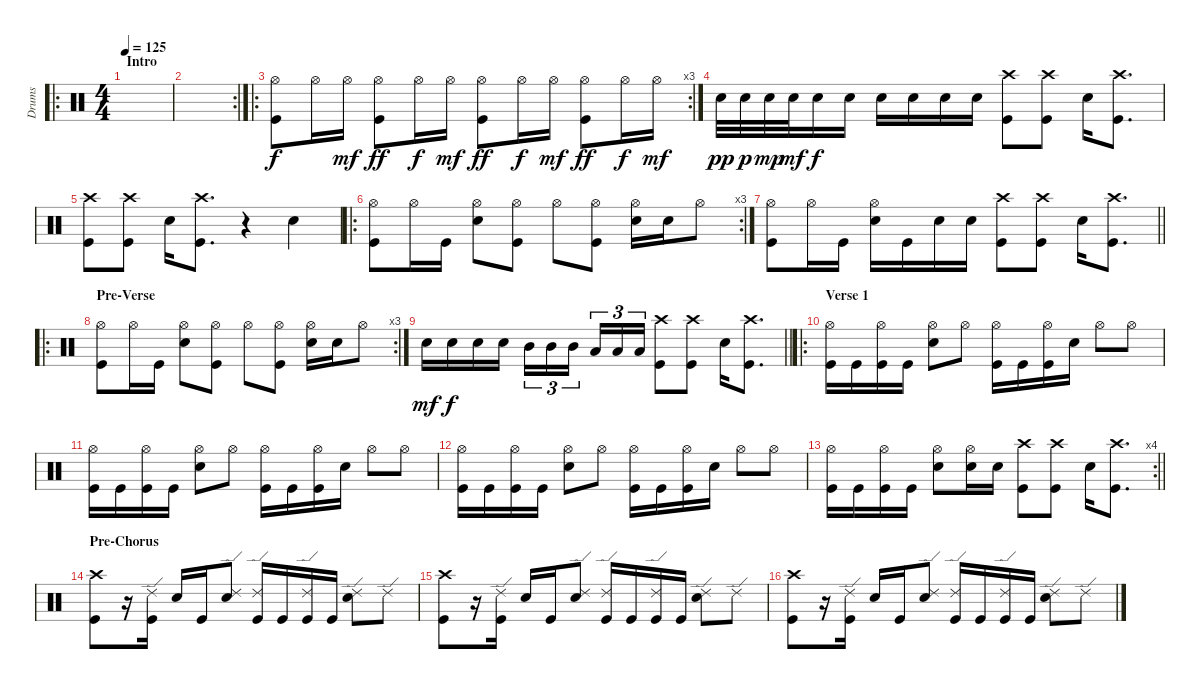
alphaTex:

\track ("Drums" "Drums") {instrument percussion}
\staff {score}
\articulation defaults
\ro
\ts (4 4)
\section ("" "Intro")
\tempo 125
\clef neutral
\ks c
|
\rc 2
|
\ro
\rc 3
("Hi-Hat (open)" "Kick (hit)").8 "Hi-Hat (open)".16{dy f} "Hi-Hat (open)".16{dy mf} ("Hi-Hat (open)" "Kick (hit)").8{dy ff} "Hi-Hat (open)".16{dy f} "Hi-Hat (open)".16{dy mf} ("Hi-Hat (open)" "Kick (hit)").8{dy ff} "Hi-Hat (open)".16{dy f} "Hi-Hat (open)".16{dy mf} ("Hi-Hat (open)" "Kick (hit)").8{dy ff} "Hi-Hat (open)".16{dy f} "Hi-Hat (open)".16{dy mf} |
"Snare (hit) 2".32{dy pp} "Snare (hit) 2".32{dy p} "Snare (hit) 2".32{dy mp} "Snare (hit) 2".32{dy mf} "Snare (hit) 2".16{dy f} "Snare (hit) 2".16 "Snare (hit) 2".16 "Snare (hit) 2".16 "Snare (hit) 2".16 "Snare (hit) 2".16 ("Crash high (hit)" "Kick (hit)").8 ("Crash high (hit)" "Kick (hit)").8 "Snare (hit) 2".16 ("Crash high (hit)" "Kick (hit)").8{d} |
("Crash high (hit)" "Kick (hit)").8 ("Crash high (hit)" "Kick (hit)").8 "Snare (hit) 2".16 ("Crash high (hit)" "Kick (hit)").8{d} r.4 "Snare (hit) 2".4 |
\ro
\rc 3
("Hi-Hat (open)" "Kick (hit)").8 "Hi-Hat (open)".16 "Kick (hit)".16 ("Hi-Hat (open)" "Snare (hit) 2").8 ("Hi-Hat (open)" "Kick (hit)").8 "Hi-Hat (open)".8 ("Hi-Hat (open)" "Kick (hit)").8 ("Hi-Hat (open)" "Snare (hit) 2").16 "Snare (hit) 2".16 "Hi-Hat (open)".8 |
\barLineRight lightlight
("Hi-Hat (open)" "Kick (hit)").8 "Hi-Hat (open)".16 "Kick (hit)".16 ("Hi-Hat (open)" "Snare (hit) 2").16 "Kick (hit)".16 "Snare (hit) 2".16 "Snare (hit) 2".16 ("Crash high (hit)" "Kick (hit)").8 ("Crash high (hit)" "Kick (hit)").8 "Snare (hit) 2".16 ("Crash high (hit)" "Kick (hit)").8{d} |
\ro
\rc 3
\section ("" "Pre-Verse")
("Hi-Hat (open)" "Kick (hit)").8 "Hi-Hat (open)".16 "Kick (hit)".16 ("Hi-Hat (open)" "Snare (hit) 2").8 ("Hi-Hat (open)" "Kick (hit)").8 "Hi-Hat (open)".8 ("Hi-Hat (open)" "Kick (hit)").8 ("Hi-Hat (open)" "Electric Snare (hit)").16 "Electric Snare (hit)".16 "Hi-Hat (open)".8 |
\barLineRight lightlight "Snare (hit) 2".16{dy mf} "Snare (hit) 2".16{dy f} "Snare (hit) 2".16 "Snare (hit) 2".16 "Mid Tom (hit)".16{tu (3 2)} "Mid Tom (hit)".16{tu (3 2)} "Mid Tom (hit)".16{tu (3 2) beam splitsecondary} "Low Tom (hit)".16{tu (3 2)} "Low Tom (hit)".16{tu (3 2)} "Low Tom (hit)".16{tu (3 2)}
("Crash high (hit)" "Kick (hit)").8 ("Crash high (hit)" "Kick (hit)").8 "Snare (hit) 2".16 ("Crash high (hit)" "Kick (hit)").8{d} |
\ro
\section ("" "Verse 1")
("Hi-Hat (open)" "Kick (hit)").16 "Kick (hit)".16 ("Hi-Hat (open)" "Kick (hit)").16 "Kick (hit)".16 ("Hi-Hat (open)" "Snare (hit) 2").8 "Hi-Hat (open)".8 ("Hi-Hat (open)" "Kick (hit)").16 "Kick (hit)".16 ("Hi-Hat (open)" "Kick (hit)").16 "Snare (hit) 2".16 "Hi-Hat (open)".8 "Hi-Hat (open)".8 |
("Hi-Hat (open)" "Kick (hit)").16 "Kick (hit)".16 ("Hi-Hat (open)" "Kick (hit)").16 "Kick (hit)".16 ("Hi-Hat (open)" "Snare (hit) 2").8 "Hi-Hat (open)".8 ("Hi-Hat (open)" "Kick (hit)").16 "Kick (hit)".16 ("Hi-Hat (open)" "Kick (hit)").16 "Snare (hit) 2".16 "Hi-Hat (open)".8 "Hi-Hat (open)".8 |
("Hi-Hat (open)" "Kick (hit)").16 "Kick (hit)".16 ("Hi-Hat (open)" "Kick (hit)").16 "Kick (hit)".16 ("Hi-Hat (open)" "Snare (hit) 2").8 "Hi-Hat (open)".8 ("Hi-Hat (open)" "Kick (hit)").16 "Kick (hit)".16 ("Hi-Hat (open)" "Kick (hit)").16 "Snare (hit) 2".16 "Hi-Hat (open)".8 "Hi-Hat (open)".8 |
\rc 4
\barLineRight lightlight
("Hi-Hat (open)" "Kick (hit)").16 "Kick (hit)".16 ("Hi-Hat (open)" "Kick (hit)").16 "Kick (hit)".16 ("Hi-Hat (open)" "Snare (hit) 2").8 ("Hi-Hat (open)" "Snare (hit) 2").16 "Snare (hit) 2".16 ("Crash high (hit)" "Kick (hit)").8 ("Crash high (hit)" "Kick (hit)").8 "Snare (hit) 2".16 ("Crash high (hit)" "Kick (hit)").8{d} |
\section ("" "Pre-Chorus")
("Crash high (hit)" "Kick (hit)").8 r.16 ("Ride (edge) 2" "Kick (hit)").16 "Snare (hit) 2".16 "Kick (hit)".16 ("Ride (edge) 2" "Snare (hit) 2").8 ("Ride (edge) 2" "Kick (hit)").16 "Kick (hit)".16 ("Ride (edge) 2" "Kick (hit)").16 "Kick (hit)".16 ("Ride (edge) 2" "Snare (hit) 2").8 "Ride (edge) 2".8 |
("Crash high (hit)" "Kick (hit)").8 r.16 ("Ride (edge) 2" "Kick (hit)").16 "Snare (hit) 2".16 "Kick (hit)".16 ("Ride (edge) 2" "Snare (hit) 2").8 ("Ride (edge) 2" "Kick (hit)").16 "Kick (hit)".16 ("Ride (edge) 2" "Kick (hit)").16 "Kick (hit)".16 ("Ride (edge) 2" "Snare (hit) 2").8 "Ride (edge) 2".8 |
("Crash high (hit)" "Kick (hit)").8 r.16 ("Ride (edge) 2" "Kick (hit)").16 "Snare (hit) 2".16 "Kick (hit)".16 ("Ride (edge) 2" "Snare (hit) 2").8 ("Ride (edge) 2" "Kick (hit)").16 "Kick (hit)".16 ("Ride (edge) 2" "Kick (hit)").16 "Kick (hit)".16 ("Ride (edge) 2" "Snare (hit) 2").8 "Ride (edge) 2".8
